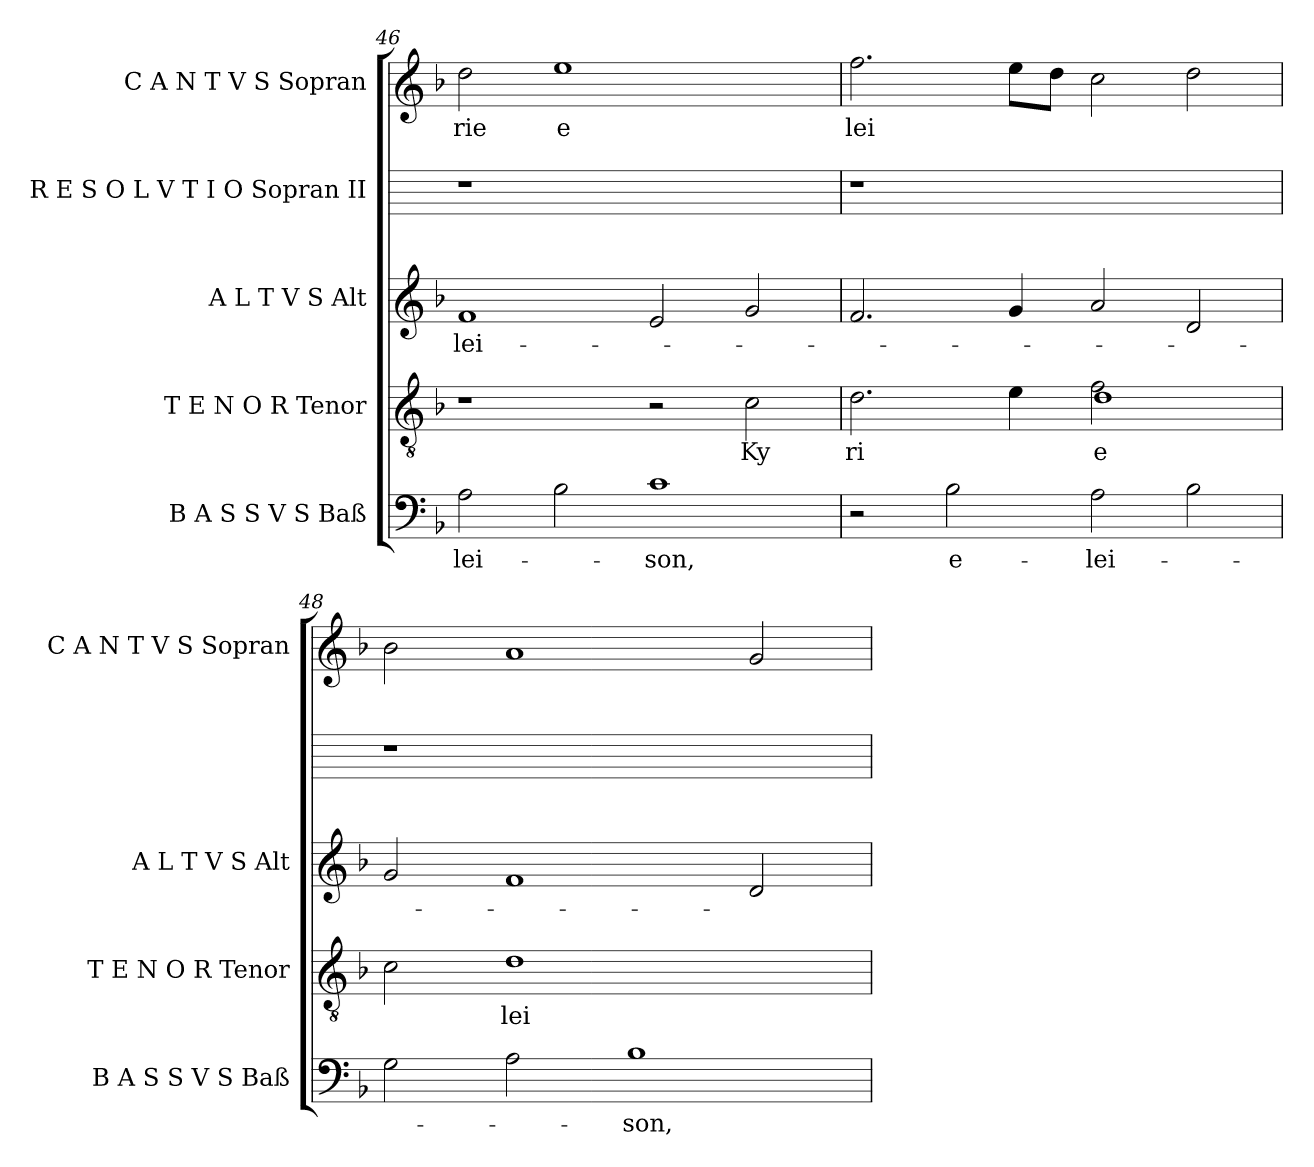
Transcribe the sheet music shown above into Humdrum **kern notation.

**kern	**text	**kern	**text	**kern	**text	**kern	**kern	**text
*part5	*part5	*part4	*part4	*part3	*part3	*part2	*part1	*part1
*staff5	*staff5	*staff4	*staff4	*staff3	*staff3	*staff2	*staff1	*staff1
*I"B A S S V S  Baß	*	*I"T E N O R  Tenor	*	*I"A L T V S  Alt	*	*I"R E S O L V T I O  Sopran II	*I"C A N T V S  Sopran	*
*I'B A S S V S  Baß	*	*I'T E N O R  Tenor	*	*I'A L T V S  Alt	*	*	*I'C A N T V S  Sopran	*
*clefF4	*	*clefGv2	*	*clefG2	*	*	*clefG2	*
*k[b-]	*	*k[b-]	*	*k[b-]	*	*	*k[b-]	*
*F:	*	*F:	*	*F:	*	*	*F:	*
=46	=46	=46	=46	=46	=46	=46	=46	=46
!	!LO:LY:b:cj	!	!	!	!LO:LY:b:cj	!	!	!LO:LY:b:cj
2A\	-lei-	1r	.	1f	-lei-	1r	2dd\	rie
!	!	!	!	!	!	!	!	!LO:LY:b:cj
2B-\	.	.	.	.	.	.	1ee	e
!	!LO:LY:b:cj	!	!	!	!	!	!	!
1c	-son,	2r	.	2e/	.	1ryy	.	.
!	!	!	!LO:LY:b:cj	!	!	!	!	!
.	.	2c\	Ky	2g/	.	.	2ryy	.
=47	=47	=47	=47	=47	=47	=47	=47	=47
!	!	!	!LO:LY:b:cj	!	!	!	!	!LO:LY:b:cj
*	*	*^	*	*	*	*	*	*
2r	.	2.d\	1ryy	ri	2.f/	.	1r	2.ff\	lei
!	!LO:LY:b:cj	!	!	!	!	!	!	!	!
2B-\	e-	.	.	.	.	.	.	.	.
.	.	4e\	.	.	4g/	.	.	8ee\L	.
.	.	.	.	.	.	.	.	8dd\J	.
!	!LO:LY:b:cj	!	!	!LO:LY:b:cj	!	!	!	!	!
!	!	!	!	!LO:LY:b:rj	!	!	!	!	!
2A\	-lei-	2f\	1d	e	2a/	.	1ryy	2cc\	.
2B-\	.	2ryy	.	.	2d/	.	.	2dd\	.
*	*	*v	*v	*	*	*	*	*	*
=48	=48	=48	=48	=48	=48	=48	=48	=48
2G\	.	2c\	.	2g/	.	1r	2b-\	.
!	!	!	!LO:LY:b:cj	!	!	!	!	!
2A\	.	1d	lei	1f	.	.	1a	.
!	!LO:LY:b:cj	!	!	!	!	!	!	!
1B-	-son,	.	.	.	.	1ryy	.	.
.	.	2ryy	.	2d/	.	.	2g/	.
=	=	=	=	=	=	=	=	=
*-	*-	*-	*-	*-	*-	*-	*-	*-
